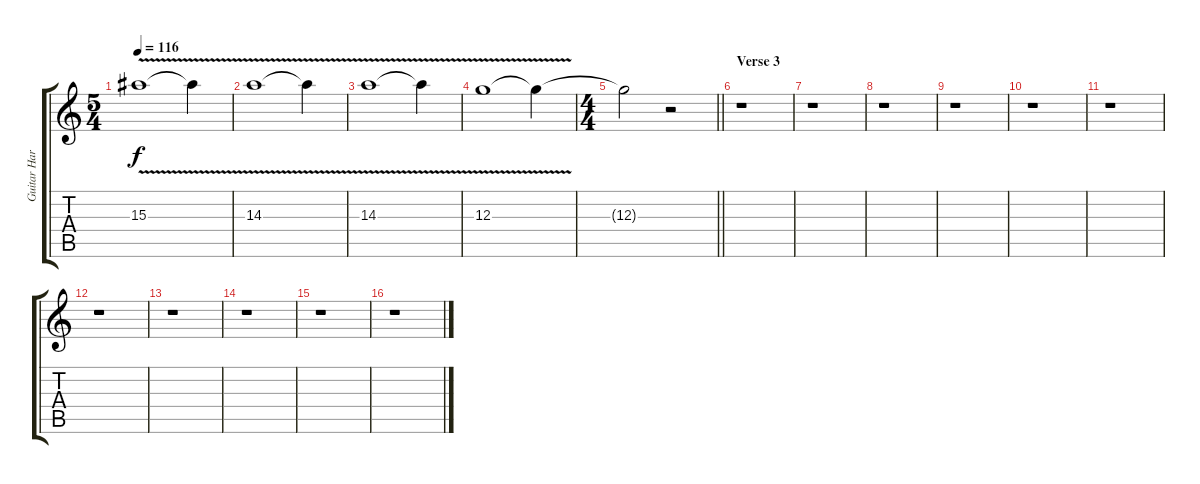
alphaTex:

\track ("Guitar Harmony Middle" "Guitar Har") {instrument distortionguitar}
\staff {score tabs}
\tuning (E4 B3 G3 D3 A2 E2) {hide}
\ts (5 4)
\tempo 116
\clef g2
\ks c
15.3{v}.1{dy f} 15.3{t}.4 |
14.3{v}.1 14.3{t}.4 |
14.3{v}.1 14.3{t}.4 |
12.3{v}.1 12.3{t}.4 |
\ts (4 4)
\barLineRight lightlight
12.3{t}.2 r.2 |
\section ("" "Verse 3")
r.1 |
r.1 |
r.1 |
r.1 |
r.1 |
r.1 |
r.1 |
r.1 |
r.1 |
r.1 |
r.1
